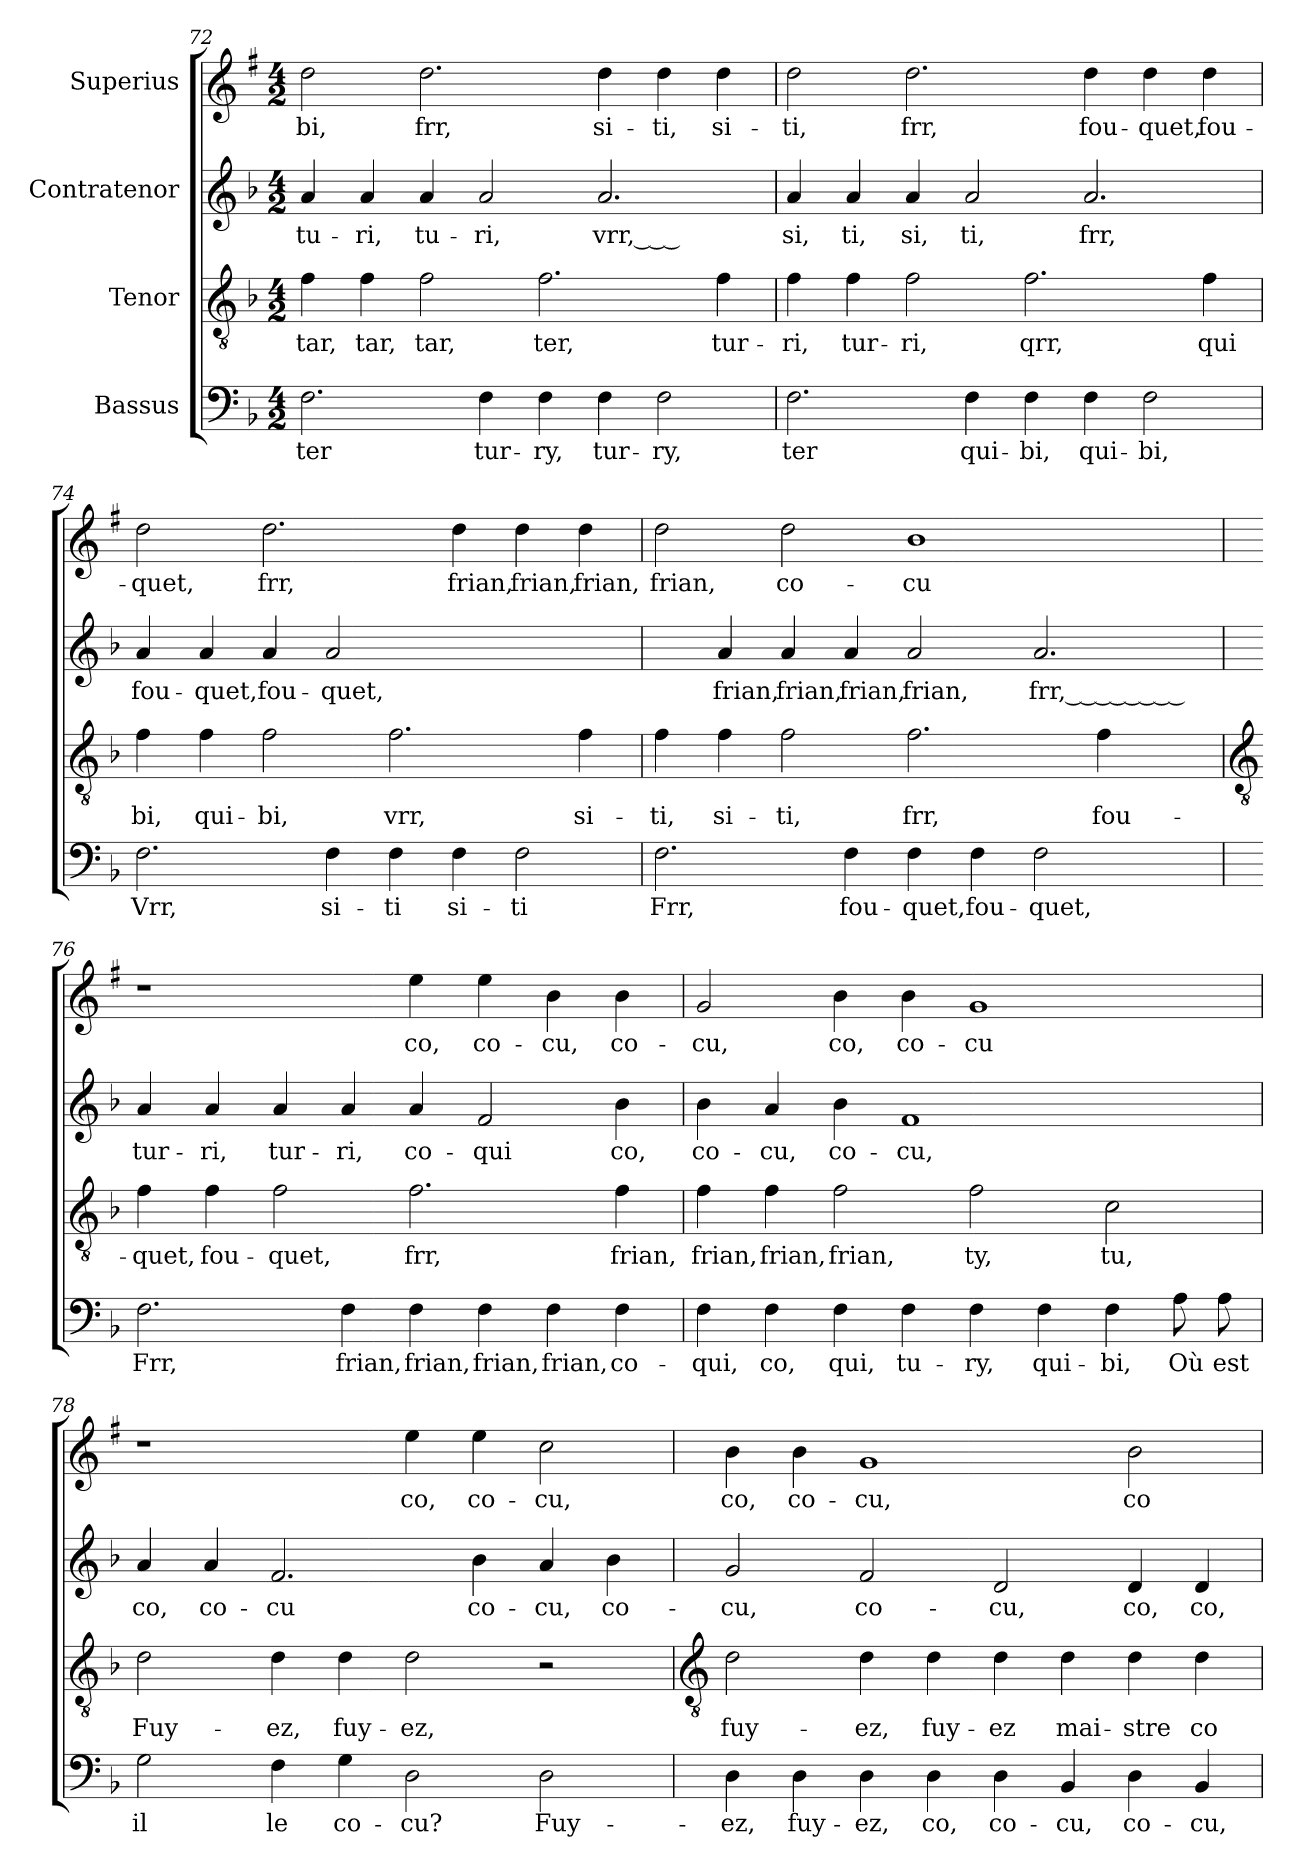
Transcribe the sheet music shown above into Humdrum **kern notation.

**kern	**text	**kern	**text	**kern	**text	**kern	**text
*part4	*part4	*part3	*part3	*part2	*part2	*part1	*part1
*staff4	*staff4	*staff3	*staff3	*staff2	*staff2	*staff1	*staff1
*I"Bassus	*	*I"Tenor	*	*I"Contratenor	*	*I"Superius	*
!!LO:LB:g=z
*clefF4	*	*clefGv2	*	*clefG2	*	*clefG2	*
*	*	*	*	*	*	*ITrd1c2	*
*k[b-]	*	*k[b-]	*	*k[b-]	*	*k[b-]	*
*F:	*	*F:	*	*F:	*	*F:	*
*M4/2	*	*M4/2	*	*M4/2	*	*M4/2	*
=72	=72	=72	=72	=72	=72	=72	=72
!	!LO:LY:b	!	!LO:LY:b	!	!LO:LY:b	!	!LO:LY:b
2.F	ter	4f	tar,	4a	tu-	2cc	-bi,
!	!	!	!LO:LY:b	!	!LO:LY:b	!	!
.	.	4f	tar,	4a	-ri,	.	.
!	!	!	!LO:LY:b	!	!LO:LY:b	!	!LO:LY:b
.	.	2f	tar,	4a	tu-	2.cc	frr,
!	!LO:LY:b	!	!	!	!LO:LY:b	!	!
4F	tur-	.	.	2a	-ri,	.	.
!	!LO:LY:b	!	!LO:LY:b	!	!	!	!
4F	-ry,	2.f	ter,	.	.	.	.
!	!LO:LY:b	!	!	!	!LO:LY:b	!	!LO:LY:b
4F	tur-	.	.	2.a	vrr,____	4cc	si-
!	!LO:LY:b	!	!	!	!	!	!LO:LY:b
2F	-ry,	.	.	.	.	4cc	-ti,
!	!	!	!LO:LY:b	!	!	!	!LO:LY:b
.	.	4f	tur-	.	.	4cc	si-
=73	=73	=73	=73	=73	=73	=73	=73
!	!LO:LY:b	!	!LO:LY:b	!	!LO:LY:b	!	!LO:LY:b
2.F	ter	4f	-ri,	4a	si,	2cc	-ti,
!	!	!	!LO:LY:b	!	!LO:LY:b	!	!
.	.	4f	tur-	4a	ti,	.	.
!	!	!	!LO:LY:b	!	!LO:LY:b	!	!LO:LY:b
.	.	2f	-ri,	4a	si,	2.cc	frr,
!	!LO:LY:b	!	!	!	!LO:LY:b	!	!
4F	qui-	.	.	2a	ti,	.	.
!	!LO:LY:b	!	!LO:LY:b	!	!	!	!
4F	-bi,	2.f	qrr,	.	.	.	.
!	!LO:LY:b	!	!	!	!LO:LY:b	!	!LO:LY:b
4F	qui-	.	.	2.a	frr,	4cc	fou-
!	!LO:LY:b	!	!	!	!	!	!LO:LY:b
2F	-bi,	.	.	.	.	4cc	-quet,
!	!	!	!LO:LY:b	!	!	!	!LO:LY:b
.	.	4f	qui	.	.	4cc	fou-
!!LO:LB:g=z
=74	=74	=74	=74	=74	=74	=74	=74
!	!LO:LY:b	!	!LO:LY:b	!	!LO:LY:b	!	!LO:LY:b
2.F	Vrr,	4f	- bi,	4a	fou-	2cc	-quet,
!	!	!	!LO:LY:b	!	!LO:LY:b	!	!
.	.	4f	qui-	4a	-quet,	.	.
!	!	!	!LO:LY:b	!	!LO:LY:b	!	!LO:LY:b
.	.	2f	-bi,	4a	fou-	2.cc	frr,
!	!LO:LY:b	!	!	!	!LO:LY:b	!	!
4F	si-	.	.	2a	-quet,	.	.
!	!LO:LY:b	!	!LO:LY:b	!	!	!	!
4F	-ti	2.f	vrr,	.	.	.	.
!	!LO:LY:b	!	!	!	!LO:LY:b	!	!LO:LY:b
4F	si-	.	.	[2ayy	frr,	4cc	frian,
!	!LO:LY:b	!	!	!	!	!	!LO:LY:b
2F	-ti	.	.	.	.	4cc	frian,
!	!	!	!LO:LY:b	!	!	!	!LO:LY:b
.	.	4f	si-	4ryy	.	4cc	frian,
!!LO:LB:g=z
=75	=75	=75	=75	=75	=75	=75	=75
!	!LO:LY:b	!	!LO:LY:b	!	!LO:LY:b	!	!LO:LY:b
2.F	Frr,	4f	-ti,	4ayy]	___	2cc	frian,
!	!	!	!LO:LY:b	!	!LO:LY:b	!	!
.	.	4f	si-	4a	frian,	.	.
!	!	!	!LO:LY:b	!	!LO:LY:b	!	!LO:LY:b
.	.	2f	-ti,	4a	frian,	2cc	co-
!	!LO:LY:b	!	!	!	!LO:LY:b	!	!
4F	fou-	.	.	4a	frian,	.	.
!	!LO:LY:b	!	!LO:LY:b	!	!LO:LY:b	!	!LO:LY:b
4F	-quet,	2.f	frr,	2a	frian,	1a	-cu
!	!LO:LY:b	!	!	!	!	!	!
4F	fou-	.	.	.	.	.	.
!	!LO:LY:b	!	!	!	!LO:LY:b	!	!
2F	-quet,	.	.	2.a	frr,_________	.	.
!	!	!	!LO:LY:b	!	!	!	!
.	.	4f	fou-	.	.	.	.
4ryy	.	4ryy	.	.	.	4ryy	.
!!LO:LB:g=z
=76	=76	=76	=76	=76	=76	=76	=76
*	*	*clefGv2	*	*	*	*	*
!	!LO:LY:b	!	!LO:LY:b	!	!LO:LY:b	!	!
2.F	Frr,	4f	-quet,	4a	tur-	1r	.
!	!	!	!LO:LY:b	!	!LO:LY:b	!	!
.	.	4f	fou-	4a	-ri,	.	.
!	!	!	!LO:LY:b	!	!LO:LY:b	!	!
.	.	2f	-quet,	4a	tur-	.	.
!	!LO:LY:b	!	!	!	!LO:LY:b	!	!
4F	frian,	.	.	4a	-ri,	.	.
!	!LO:LY:b	!	!LO:LY:b	!	!LO:LY:b	!	!LO:LY:b
4F	frian,	2.f	frr,	4a	co-	4dd	co,
!	!LO:LY:b	!	!	!	!LO:LY:b	!	!LO:LY:b
4F	frian,	.	.	2f	-qui	4dd	co-
!	!LO:LY:b	!	!	!	!	!	!LO:LY:b
4F	frian,	.	.	.	.	4a	-cu,
!	!LO:LY:b	!	!LO:LY:b	!	!LO:LY:b	!	!LO:LY:b
4F	co-	4f	frian,	4b-	co,	4a	co-
!!LO:LB:g=z
=77	=77	=77	=77	=77	=77	=77	=77
!	!LO:LY:b	!	!LO:LY:b	!	!LO:LY:b	!	!LO:LY:b
4F	-qui,	4f	frian,	4b-	co-	2f	-cu,
!	!LO:LY:b	!	!LO:LY:b	!	!LO:LY:b	!	!
4F	co,	4f	frian,	4a	-cu,	.	.
!	!LO:LY:b	!	!LO:LY:b	!	!LO:LY:b	!	!LO:LY:b
4F	qui,	2f	frian,	4b-	co-	4a	co,
!	!LO:LY:b	!	!	!	!LO:LY:b	!	!LO:LY:b
4F	tu-	.	.	1f	-cu,	4a	co-
!	!LO:LY:b	!	!LO:LY:b	!	!	!	!LO:LY:b
4F	-ry,	2f	ty,	.	.	1f	-cu
!	!LO:LY:b	!	!	!	!	!	!
4F	qui-	.	.	.	.	.	.
!	!LO:LY:b	!	!LO:LY:b	!	!	!	!
4F	-bi,	2c	tu,	.	.	.	.
!	!LO:LY:b	!	!	!	!	!	!
8A	Où	.	.	4ryy	.	.	.
!	!LO:LY:b	!	!	!	!	!	!
8A	est	.	.	.	.	.	.
!!LO:LB:g=z
=78	=78	=78	=78	=78	=78	=78	=78
!	!LO:LY:b	!	!LO:LY:b	!	!LO:LY:b	!	!
2G	il	2d	Fuy-	4a	co,	1r	.
!	!	!	!	!	!LO:LY:b	!	!
.	.	.	.	4a	co-	.	.
!	!LO:LY:b	!	!LO:LY:b	!	!LO:LY:b	!	!
4F	le	4d	-ez,	2.f	-cu	.	.
!	!LO:LY:b	!	!LO:LY:b	!	!	!	!
4G	co-	4d	fuy-	.	.	.	.
!	!LO:LY:b	!	!LO:LY:b	!	!	!	!LO:LY:b
2D	-cu?	2d	-ez,	.	.	4dd	co,
!	!	!	!	!	!LO:LY:b	!	!LO:LY:b
.	.	.	.	4b-	co-	4dd	co-
!	!LO:LY:b	!	!	!	!LO:LY:b	!	!LO:LY:b
2D	Fuy-	2r	.	4a	-cu,	2b-	-cu,
!	!	!	!	!	!LO:LY:b	!	!
.	.	.	.	4b-	co-	.	.
!!LO:LB:g=z
=79	=79	=79	=79	=79	=79	=79	=79
*	*	*clefGv2	*	*	*	*	*
!	!LO:LY:b	!	!LO:LY:b	!	!LO:LY:b	!	!LO:LY:b
4D	-ez,	2d	fuy-	2g	-cu,	4a	co,
!	!LO:LY:b	!	!	!	!	!	!LO:LY:b
4D	fuy-	.	.	.	.	4a	co-
!	!LO:LY:b	!	!LO:LY:b	!	!LO:LY:b	!	!LO:LY:b
4D	-ez,	4d	-ez,	2f	co-	1f	-cu,
!	!LO:LY:b	!	!LO:LY:b	!	!	!	!
4D	co,	4d	fuy-	.	.	.	.
!	!LO:LY:b	!	!LO:LY:b	!	!LO:LY:b	!	!
4D	co-	4d	-ez	2d	-cu,	.	.
!	!LO:LY:b	!	!LO:LY:b	!	!	!	!
4BB-	-cu,	4d	mai-	.	.	.	.
!	!LO:LY:b	!	!LO:LY:b	!	!LO:LY:b	!	!LO:LY:b
4D	co-	4d	-stre	4d	co,	2a	co-
!	!LO:LY:b	!	!LO:LY:b	!	!LO:LY:b	!	!
4BB-	-cu,	4d	co-	4d	co,	.	.
=	=	=	=	=	=	=	=
*-	*-	*-	*-	*-	*-	*-	*-
